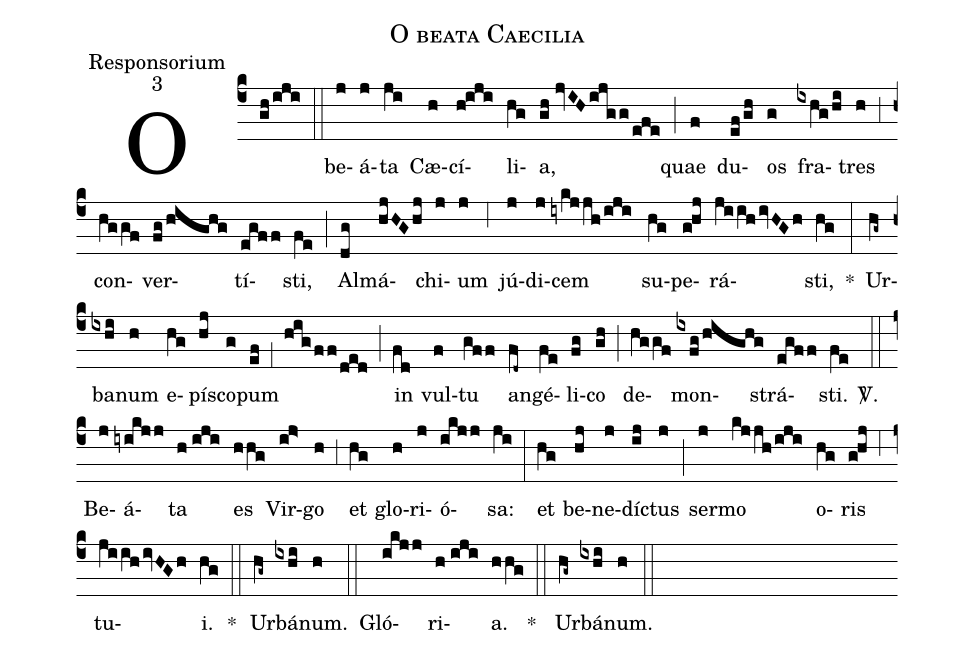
name:O beata Caecilia;
office-part:Responsorium;
mode:3;
%%
(c4) O(gh/iji) (::) be(j)á(j)ta(ji) Cæ(h)cí(h!iji)li(hg)a,(gh//jvIH/ijgg/efe) (;) quae(f) du(ef/gh)os(g) fra(ixhg/hi)tres(h) (;3) con(hggf)ver(fg/highg)tí(egff)sti,(fe) (;) Al(dg)má(hjHGhj)chi(j)um(j) (;6) jú(j)di(j)cem(iykjjh/iji) su(hg)pe(g!hj)rá(jiih/ivHGh)sti,(hg) *(:) Ur(hg~)ba(ixhi)num(h) e(hg)pí(hj)sco(g)pum(ef) (;1) (hig/ff/ded) (;) in(fd) vul(f)tu(gff) an(fd~)gé(fe)li(fg)co(gh) (;) de(hggf)mon(ixfg/highg)strá(egff)sti.(fe) <sp>V/</sp>.(::) Be(j)á(iyikjj)ta(h//iji) es(hhg) Vir(ij>)go(h) (;3) et(hg) glo(h)ri(j)ó(ikjj)sa:(ji) (:) et(hg) be(hj)ne(j)dí(ij)ctus(j) (;) ser(j)mo(kjjh/iji) o(hg)ris(g!hj) (;6) tu(jiih/ivHGh)i.(hg) *(::) Ur(hg~)bá(ixhi)num.(h) (::) Gló(ikjj)ri(h//iji)a.(hhg) *(::) Ur(hg~)bá(ixhi)num.(h) (::)
